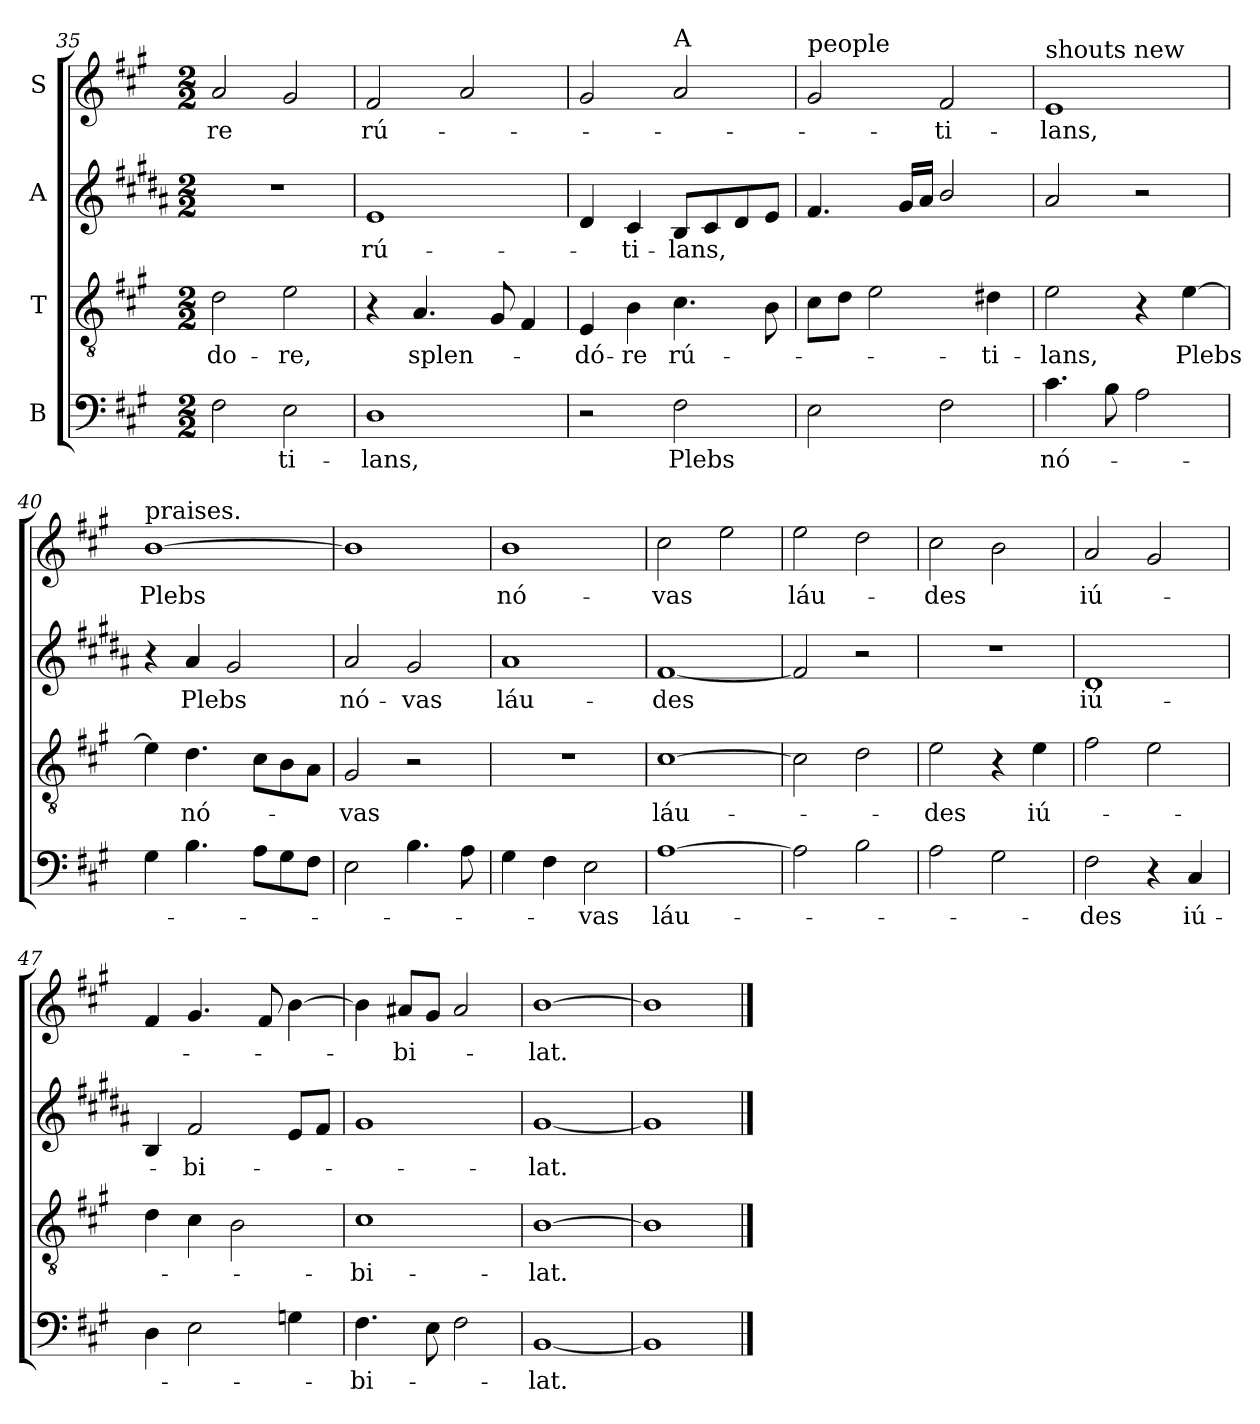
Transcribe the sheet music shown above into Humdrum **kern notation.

**kern	**text	**kern	**text	**kern	**text	**kern	**text
*part4	*part4	*part3	*part3	*part2	*part2	*part1	*part1
*staff4	*staff4	*staff3	*staff3	*staff2	*staff2	*staff1	*staff1
*I"B	*	*I"T	*	*I"A	*	*I"S	*
!!LO:PB:g=z
*clefF4	*	*clefGv2	*	*clefG2	*	*clefG2	*
*	*	*	*	*ITrd1c2	*	*	*
*k[f#c#g#]	*	*k[f#c#g#]	*	*k[f#c#g#]	*	*k[f#c#g#]	*
*A:	*	*A:	*	*A:	*	*A:	*
*M2/2	*	*M2/2	*	*M2/2	*	*M2/2	*
=35	=35	=35	=35	=35	=35	=35	=35
!	!	!	!LO:LY:b	!	!	!	!LO:LY:b
2F#\	.	2d\	-do-	1r	.	2a/	-re
!	!LO:LY:b	!	!LO:LY:b	!	!	!	!
2E\	-ti-	2e\	-re,	.	.	2g#/	.
=36	=36	=36	=36	=36	=36	=36	=36
!	!LO:LY:b	!	!	!	!LO:LY:b	!	!LO:LY:b
1D	-lans,	4r	.	1d	rú-	2f#/	rú-
!	!	!	!LO:LY:b	!	!	!	!
.	.	4.A/	splen-	.	.	.	.
.	.	.	.	.	.	2a/	.
.	.	8G#/	.	.	.	.	.
.	.	4F#/	.	.	.	.	.
=37	=37	=37	=37	=37	=37	=37	=37
!	!	!	!LO:LY:b	!	!	!	!
2r	.	4E/	-dó-	4c#/	.	2g#/	.
!	!	!	!LO:LY:b	!	!LO:LY:b	!	!
.	.	4B\	-re	4B/	-ti-	.	.
!	!	!	!	!	!	!LO:TX:a:t=A	!
!	!LO:LY:b	!	!LO:LY:b	!	!LO:LY:b	!	!
2F#\	Plebs	4.c#\	rú-	8A/L	-lans,	2a/	.
.	.	.	.	8B/	.	.	.
.	.	.	.	8c#/	.	.	.
.	.	8B\	.	8d/J	.	.	.
=38	=38	=38	=38	=38	=38	=38	=38
!	!	!	!	!	!	!LO:TX:a:t=people	!
2E\	.	8c#\L	.	4.e/	.	2g#/	.
.	.	8d\J	.	.	.	.	.
.	.	2e\	.	.	.	.	.
.	.	.	.	16f#/LL	.	.	.
.	.	.	.	16g#/JJ	.	.	.
!	!	!	!	!	!	!	!LO:LY:b
2F#\	.	.	.	2a/	.	2f#/	-ti-
!	!	!	!LO:LY:b	!	!	!	!
.	.	4d#\	-ti-	.	.	.	.
=39	=39	=39	=39	=39	=39	=39	=39
!	!	!	!	!	!	!LO:TX:a:t=shouts new	!
!	!LO:LY:b	!	!LO:LY:b	!	!	!	!LO:LY:b
4.c#\	nó-	2e\	-lans,	2g#/	.	1e	-lans,
8B\	.	.	.	.	.	.	.
2A\	.	4r	.	2r	.	.	.
!	!	!	!LO:LY:b	!	!	!	!
.	.	[4e\	Plebs	.	.	.	.
=40	=40	=40	=40	=40	=40	=40	=40
!	!	!	!	!	!	!LO:TX:a:t=praises.	!
!	!	!	!	!	!	!	!LO:LY:b
4G#\	.	4e\]	.	4r	.	[1b	Plebs
!	!	!	!LO:LY:b	!	!LO:LY:b	!	!
4.B\	.	4.d\	nó-	4g#/	Plebs	.	.
.	.	.	.	2f#/	.	.	.
8A\L	.	8c#\L	.	.	.	.	.
8G#\	.	8B\	.	.	.	.	.
8F#\J	.	8A\J	.	.	.	.	.
!!LO:LB:g=z
=41	=41	=41	=41	=41	=41	=41	=41
!	!	!	!LO:LY:b	!	!LO:LY:b	!	!
2E\	.	2G#/	-vas	2g#/	nó-	1b]	.
!	!	!	!	!	!LO:LY:b	!	!
4.B\	.	2r	.	2f#/	-vas	.	.
8A\	.	.	.	.	.	.	.
=42	=42	=42	=42	=42	=42	=42	=42
!	!	!	!	!	!LO:LY:b	!	!LO:LY:b
4G#\	.	1r	.	1g#	láu-	1b	nó-
4F#\	.	.	.	.	.	.	.
!	!LO:LY:b	!	!	!	!	!	!
2E\	-vas	.	.	.	.	.	.
=43	=43	=43	=43	=43	=43	=43	=43
!	!LO:LY:b	!	!LO:LY:b	!	!LO:LY:b	!	!LO:LY:b
[1A	láu-	[1c#	láu-	[1e	-des	2cc#\	-vas
.	.	.	.	.	.	2ee\	.
=44	=44	=44	=44	=44	=44	=44	=44
!	!	!	!	!	!	!	!LO:LY:b
2A\]	.	2c#\]	.	2e/]	.	2ee\	láu-
2B\	.	2d\	.	2r	.	2dd\	.
=45	=45	=45	=45	=45	=45	=45	=45
!	!	!	!LO:LY:b	!	!	!	!LO:LY:b
2A\	.	2e\	-des	1r	.	2cc#\	-des
2G#\	.	4r	.	.	.	2b\	.
!	!	!	!LO:LY:b	!	!	!	!
.	.	4e\	iú-	.	.	.	.
=46	=46	=46	=46	=46	=46	=46	=46
!	!LO:LY:b	!	!	!	!LO:LY:b	!	!LO:LY:b
2F#\	-des	2f#\	.	1c#	iú-	2a/	iú-
4r	.	2e\	.	.	.	2g#/	.
!	!LO:LY:b	!	!	!	!	!	!
4C#/	iú-	.	.	.	.	.	.
!!LO:PB:g=z
=47	=47	=47	=47	=47	=47	=47	=47
4D\	.	4d\	.	4A/	.	4f#/	.
!	!	!	!	!	!LO:LY:b	!	!
2E\	.	4c#\	.	2e/	-bi-	4.g#/	.
.	.	2B\	.	.	.	.	.
.	.	.	.	.	.	8f#/	.
4Gn\	.	.	.	8d/L	.	[4b\	.
.	.	.	.	8e/J	.	.	.
=48	=48	=48	=48	=48	=48	=48	=48
!	!LO:LY:b	!	!LO:LY:b	!	!	!	!
4.F#\	-bi-	1c#	-bi-	1f#	.	4b\]	.
!	!	!	!	!	!	!	!LO:LY:b
.	.	.	.	.	.	8a#/L	-bi-
8E\	.	.	.	.	.	8g#/J	.
2F#\	.	.	.	.	.	2a#/	.
=49	=49	=49	=49	=49	=49	=49	=49
!	!LO:LY:b	!	!LO:LY:b	!	!LO:LY:b	!	!LO:LY:b
[1BB	-lat.	[1B	-lat.	[1f#	-lat.	[1b	-lat.
=50	=50	=50	=50	=50	=50	=50	=50
1BB]	.	1B]	.	1f#]	.	1b]	.
==	==	==	==	==	==	==	==
*-	*-	*-	*-	*-	*-	*-	*-
